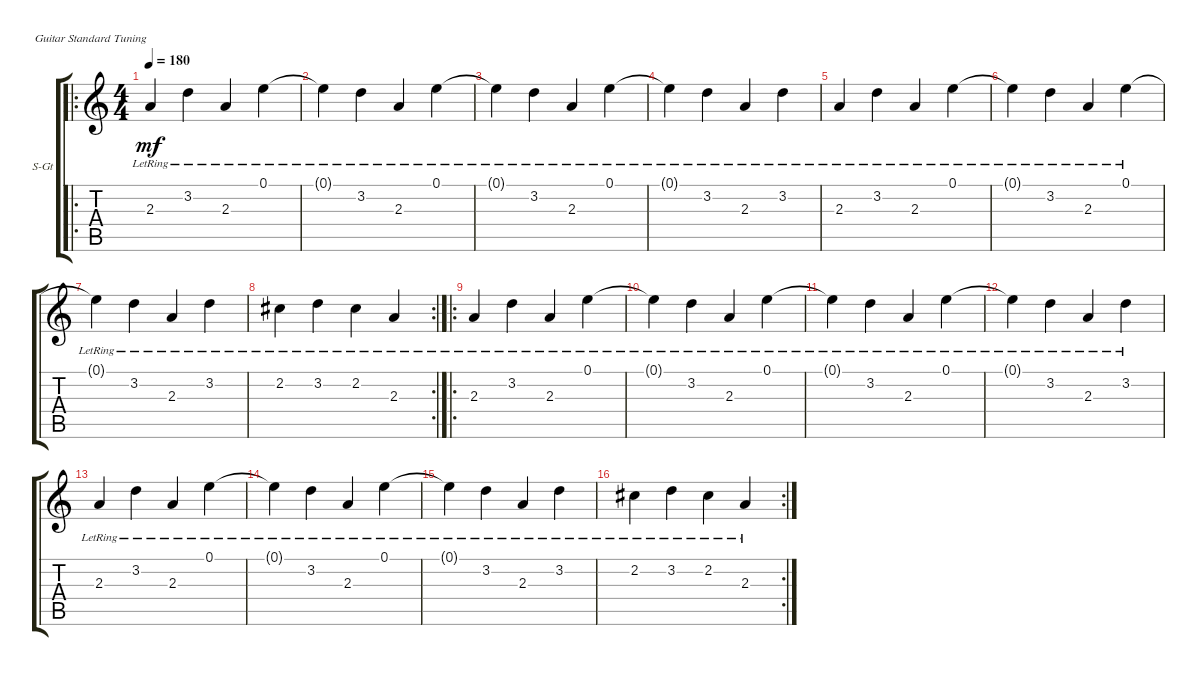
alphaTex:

\defaultSystemsLayout 4
\bracketExtendMode groupsimilarinstruments
\firstSystemTrackNameOrientation horizontal
\otherSystemsTrackNameOrientation horizontal
\track ("Solo Guitar" "S-Gt") {instrument acousticguitarsteel}
\staff {score tabs}
\tuning (E4 B3 G3 D3 A2 E2)
\ro
\ts (4 4)
\tempo 180
\clef g2
\ks c
2.3{lr}.4{dy mf instrument acousticguitarsteel} 3.2{lr}.4 2.3{lr}.4 0.1{lr}.4 |
0.1{lr t}.4 3.2{lr}.4 2.3{lr}.4 0.1{lr}.4 |
0.1{lr t}.4 3.2{lr}.4 2.3{lr}.4 0.1{lr}.4 |
0.1{lr t}.4 3.2{lr}.4 2.3{lr}.4 3.2{lr}.4 |
2.3{lr}.4 3.2{lr}.4 2.3{lr}.4 0.1{lr}.4 |
0.1{lr t}.4 3.2{lr}.4 2.3{lr}.4 0.1{lr}.4 |
0.1{lr t}.4 3.2{lr}.4 2.3{lr}.4 3.2{lr}.4 |
\rc 2
2.2{lr}.4 3.2{lr}.4 2.2{lr}.4 2.3{lr}.4 |
\ro
2.3{lr}.4 3.2{lr}.4 2.3{lr}.4 0.1{lr}.4 |
0.1{lr t}.4 3.2{lr}.4 2.3{lr}.4 0.1{lr}.4 |
0.1{lr t}.4 3.2{lr}.4 2.3{lr}.4 0.1{lr}.4 |
0.1{lr t}.4 3.2{lr}.4 2.3{lr}.4 3.2{lr}.4 |
2.3{lr}.4 3.2{lr}.4 2.3{lr}.4 0.1{lr}.4 |
0.1{lr t}.4 3.2{lr}.4 2.3{lr}.4 0.1{lr}.4 |
0.1{lr t}.4 3.2{lr}.4 2.3{lr}.4 3.2{lr}.4 |
\rc 2
2.2{lr}.4 3.2{lr}.4 2.2{lr}.4 2.3{lr}.4
